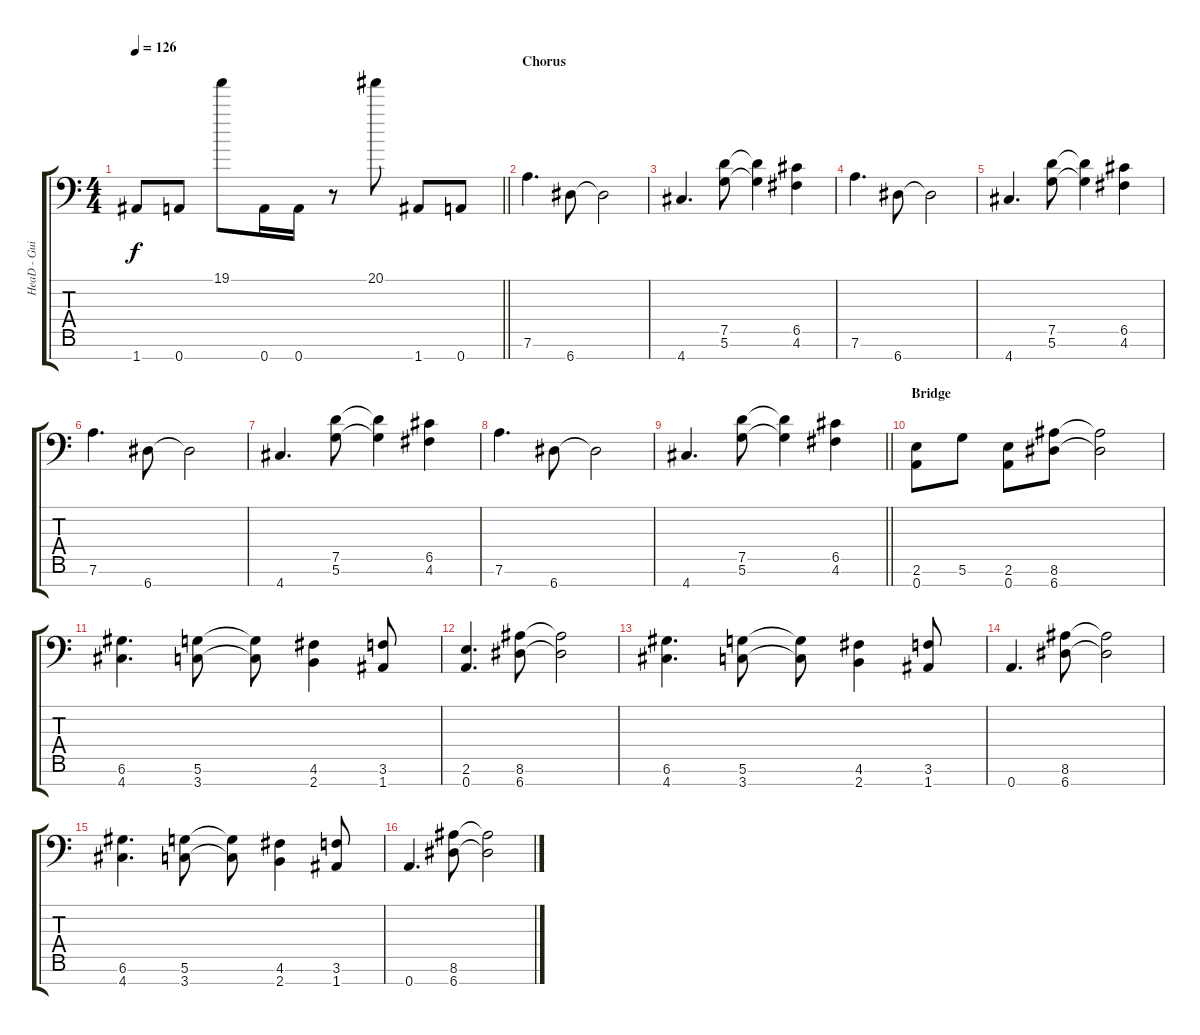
\track ("HeaD - GuitaR" "HeaD - Gui") {instrument distortionguitar}
\staff {score tabs}
\tuning (D4 A3 F3 C3 G2 D2 A1) {hide}
\ts (4 4)
\tempo 126
\clef f4
\barLineRight lightlight
\ks c
1.7.8{dy f} 0.7.8 19.1.8 0.7.16 0.7.16 r.8 20.1.8 1.7.8 0.7.8 |
\section ("" "Chorus")
7.6.4{d} 6.7.8 6.7{t}.2 |
4.7.4{d} (7.5 5.6).8 (7.5{t} 5.6{t}).4 (6.5 4.6).4 |
7.6.4{d} 6.7.8 6.7{t}.2 |
4.7.4{d} (7.5 5.6).8 (7.5{t} 5.6{t}).4 (6.5 4.6).4 |
7.6.4{d} 6.7.8 6.7{t}.2 |
4.7.4{d} (7.5 5.6).8 (7.5{t} 5.6{t}).4 (6.5 4.6).4 |
7.6.4{d} 6.7.8 6.7{t}.2 |
\barLineRight lightlight
4.7.4{d} (7.5 5.6).8 (7.5{t} 5.6{t}).4 (6.5 4.6).4 |
\section ("" "Bridge")
(2.6 0.7).8 5.6.8 (2.6 0.7).8 (8.6 6.7).8 (8.6{t} 6.7{t}).2 |
(6.6 4.7).4{d} (5.6 3.7).8 (5.6{t} 3.7{t}).8 (4.6 2.7).4 (3.6 1.7).8 |
(2.6 0.7).4{d} (8.6 6.7).8 (8.6{t} 6.7{t}).2 |
(6.6 4.7).4{d} (5.6 3.7).8 (5.6{t} 3.7{t}).8 (4.6 2.7).4 (3.6 1.7).8 |
0.7.4{d} (8.6 6.7).8 (8.6{t} 6.7{t}).2 |
(6.6 4.7).4{d} (5.6 3.7).8 (5.6{t} 3.7{t}).8 (4.6 2.7).4 (3.6 1.7).8 |
0.7.4{d} (8.6 6.7).8 (8.6{t} 6.7{t}).2
